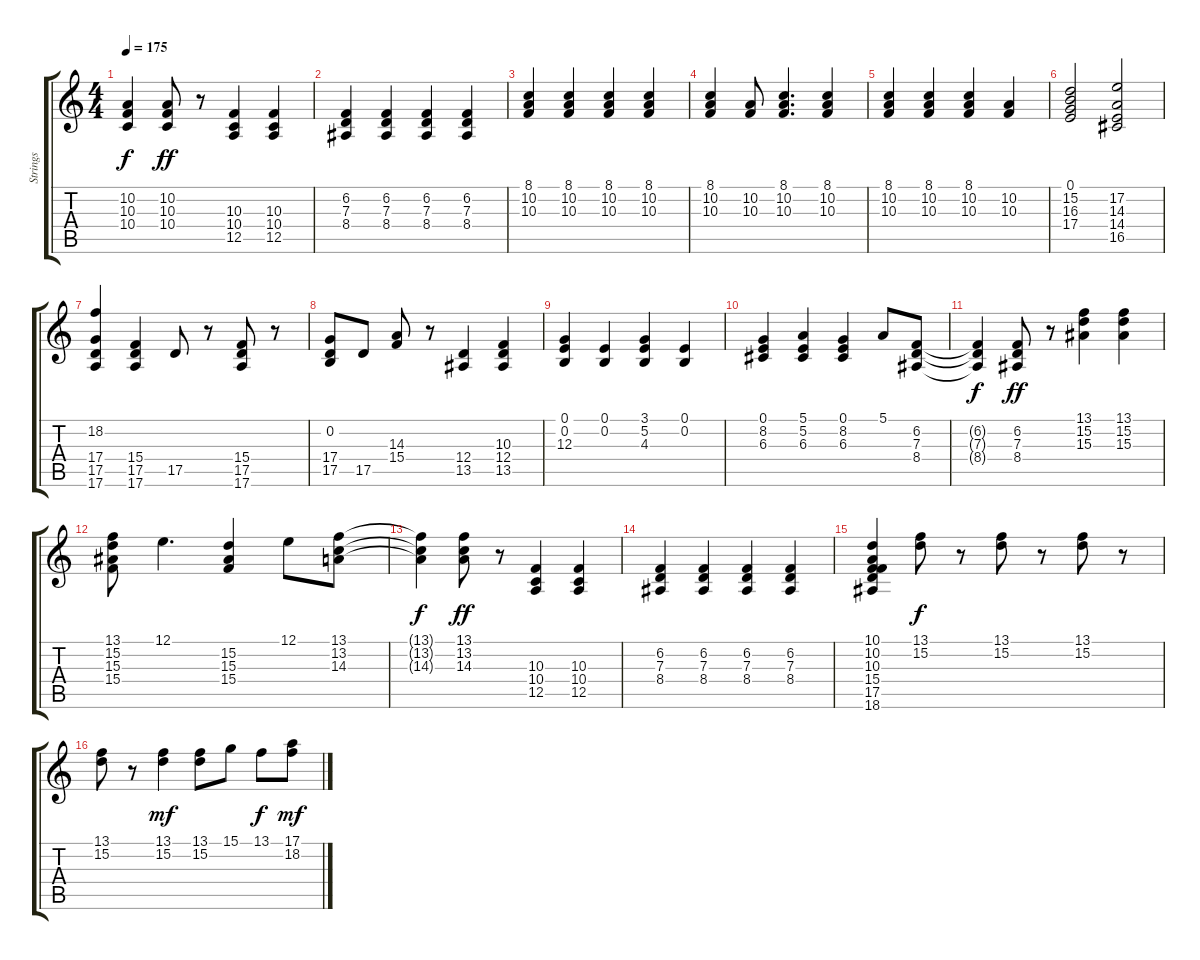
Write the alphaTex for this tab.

\track ("Strings" "Strings") {instrument stringensemble1}
\staff {score tabs}
\tuning (E4 B3 G3 D3 A2 E2) {hide}
\ts (4 4)
\tempo 175
\clef g2
\ks c
(10.2{t} 10.3{t} 10.4{t}).4{dy f} (10.2 10.3 10.4).8{dy ff} r.8 (10.3 10.4 12.5).4 (10.3 10.4 12.5).4 |
(6.2 7.3 8.4).4 (6.2 7.3 8.4).4 (6.2 7.3 8.4).4 (6.2 7.3 8.4).4 |
(8.1 10.2 10.3).4 (8.1 10.2 10.3).4 (8.1 10.2 10.3).4 (8.1 10.2 10.3).4 |
(8.1 10.2 10.3).4 (10.2 10.3).8 (8.1 10.2 10.3).4{d} (8.1 10.2 10.3).4 |
(8.1 10.2 10.3).4 (8.1 10.2 10.3).4 (8.1 10.2 10.3).4 (10.2 10.3).4 |
(0.1 15.2 16.3 17.4).2 (17.2 14.3 14.4 16.5).2 |
(18.2 17.4 17.5 17.6).4 (15.4 17.5 17.6).4 17.5.8 r.8 (15.4 17.5 17.6).8 r.8 |
(0.2 17.4 17.5).8 17.5.8 (14.3 15.4).8 r.8 (12.4 13.5).4 (10.3 12.4 13.5).4 |
(0.1 0.2 12.3).4 (0.1 0.2).4 (3.1 5.2 4.3).4 (0.1 0.2).4 |
(0.1 8.2 6.3).4 (5.1 5.2 6.3).4 (0.1 8.2 6.3).4 5.1.8 (6.2 7.3 8.4).8 |
(6.2{t} 7.3{t} 8.4{t}).4{dy f} (6.2 7.3 8.4).8{dy ff} r.8 (13.1 15.2 15.3).4 (13.1 15.2 15.3).4 |
(13.1 15.2 15.3 15.4).8 12.1.4{d} (15.2 15.3 15.4).4 12.1.8 (13.1 13.2 14.3).8 |
(13.1{t} 13.2{t} 14.3{t}).4{dy f} (13.1 13.2 14.3).8{dy ff} r.8 (10.3 10.4 12.5).4 (10.3 10.4 12.5).4 |
(6.2 7.3 8.4).4 (6.2 7.3 8.4).4 (6.2 7.3 8.4).4 (6.2 7.3 8.4).4 |
(10.1 10.2 10.3 15.4 17.5 18.6).4 (13.1 15.2).8{dy f} r.8 (13.1 15.2).8 r.8 (13.1 15.2).8 r.8 |
(13.1 15.2).8 r.8 (13.1 15.2).4{dy mf} (13.1 15.2).8 15.1.8 13.1.8{dy f} (17.1 18.2).8{dy mf}
